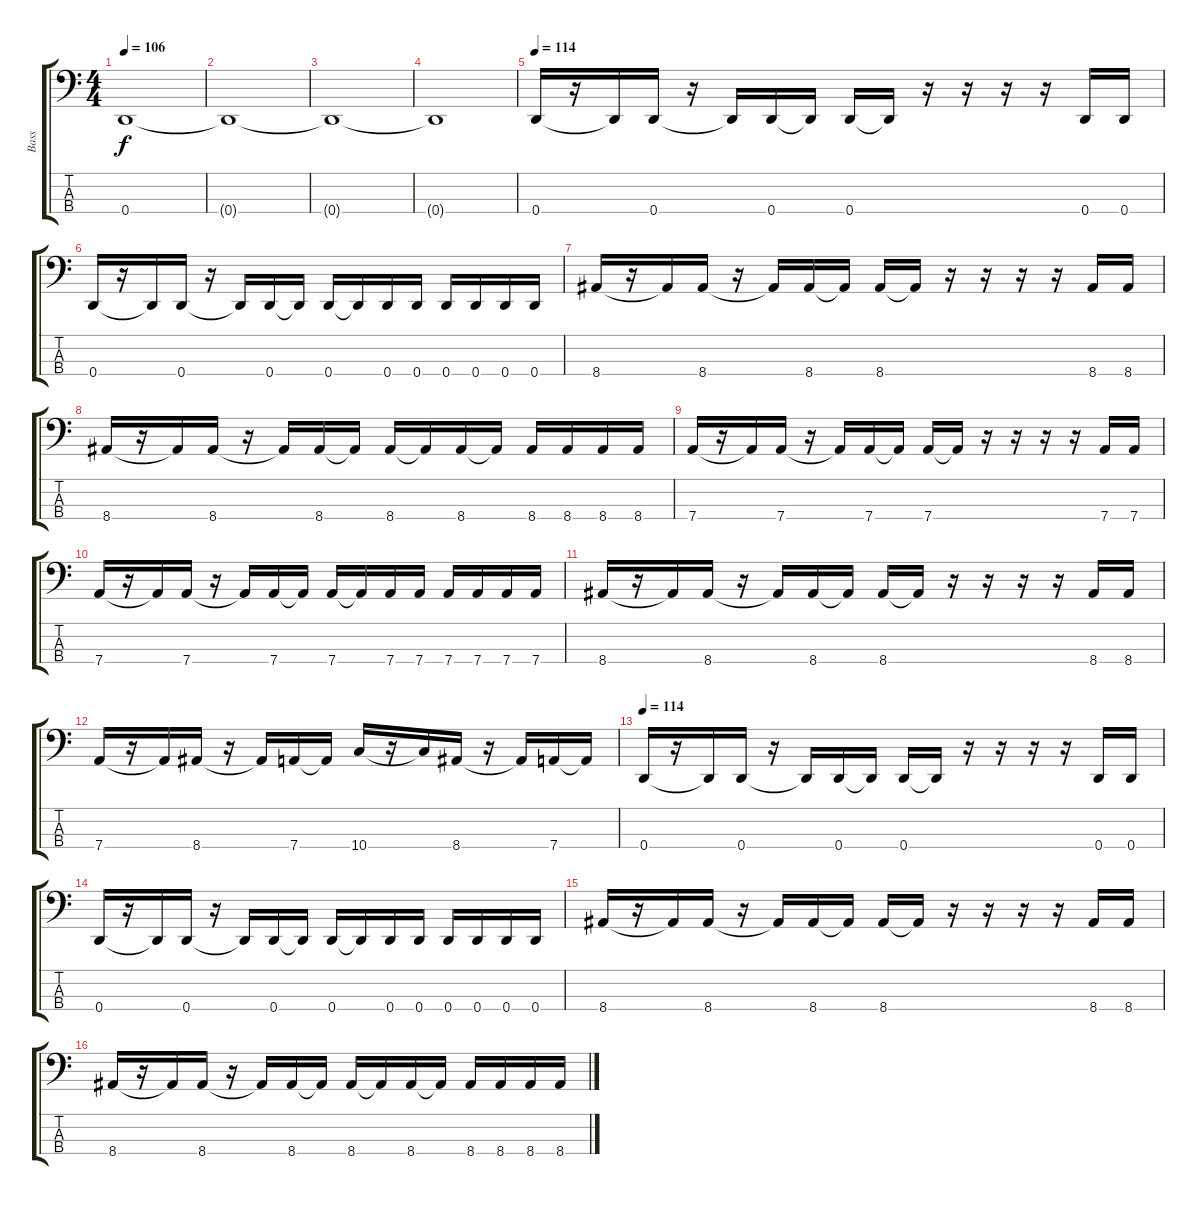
\track ("Bass" "Bass") {instrument electricbassfinger}
\staff {score tabs}
\tuning (G2 D2 A1 D1) {hide}
\ts (4 4)
\tempo 106
\clef f4
\ks c
0.4.1{dy f} |
0.4{t}.1 |
0.4{t}.1 |
0.4{t}.1 |
\tempo 114
0.4.16 r.16 0.4{t}.16 0.4.16 r.16 0.4{t}.16 0.4.16 0.4{t}.16 0.4.16 0.4{t}.16 r.16 r.16 r.16 r.16 0.4.16 0.4.16 |
0.4.16 r.16 0.4{t}.16 0.4.16 r.16 0.4{t}.16 0.4.16 0.4{t}.16 0.4.16 0.4{t}.16 0.4.16 0.4.16 0.4.16 0.4.16 0.4.16 0.4.16 |
8.4.16 r.16 8.4{t}.16 8.4.16 r.16 8.4{t}.16 8.4.16 8.4{t}.16 8.4.16 8.4{t}.16 r.16 r.16 r.16 r.16 8.4.16 8.4.16 |
8.4.16 r.16 8.4{t}.16 8.4.16 r.16 8.4{t}.16 8.4.16 8.4{t}.16 8.4.16 8.4{t}.16 8.4.16 8.4{t}.16 8.4.16 8.4.16 8.4.16 8.4.16 |
7.4.16 r.16 7.4{t}.16 7.4.16 r.16 7.4{t}.16 7.4.16 7.4{t}.16 7.4.16 7.4{t}.16 r.16 r.16 r.16 r.16 7.4.16 7.4.16 |
7.4.16 r.16 7.4{t}.16 7.4.16 r.16 7.4{t}.16 7.4.16 7.4{t}.16 7.4.16 7.4{t}.16 7.4.16 7.4.16 7.4.16 7.4.16 7.4.16 7.4.16 |
8.4.16 r.16 8.4{t}.16 8.4.16 r.16 8.4{t}.16 8.4.16 8.4{t}.16 8.4.16 8.4{t}.16 r.16 r.16 r.16 r.16 8.4.16 8.4.16 |
7.4.16 r.16 7.4{t}.16 8.4.16 r.16 8.4{t}.16 7.4.16 7.4{t}.16 10.4.16 r.16 10.4{t}.16 8.4.16 r.16 8.4{t}.16 7.4.16 7.4{t}.16 |
\tempo 114
0.4.16 r.16 0.4{t}.16 0.4.16 r.16 0.4{t}.16 0.4.16 0.4{t}.16 0.4.16 0.4{t}.16 r.16 r.16 r.16 r.16 0.4.16 0.4.16 |
0.4.16 r.16 0.4{t}.16 0.4.16 r.16 0.4{t}.16 0.4.16 0.4{t}.16 0.4.16 0.4{t}.16 0.4.16 0.4.16 0.4.16 0.4.16 0.4.16 0.4.16 |
8.4.16 r.16 8.4{t}.16 8.4.16 r.16 8.4{t}.16 8.4.16 8.4{t}.16 8.4.16 8.4{t}.16 r.16 r.16 r.16 r.16 8.4.16 8.4.16 |
8.4.16 r.16 8.4{t}.16 8.4.16 r.16 8.4{t}.16 8.4.16 8.4{t}.16 8.4.16 8.4{t}.16 8.4.16 8.4{t}.16 8.4.16 8.4.16 8.4.16 8.4.16
